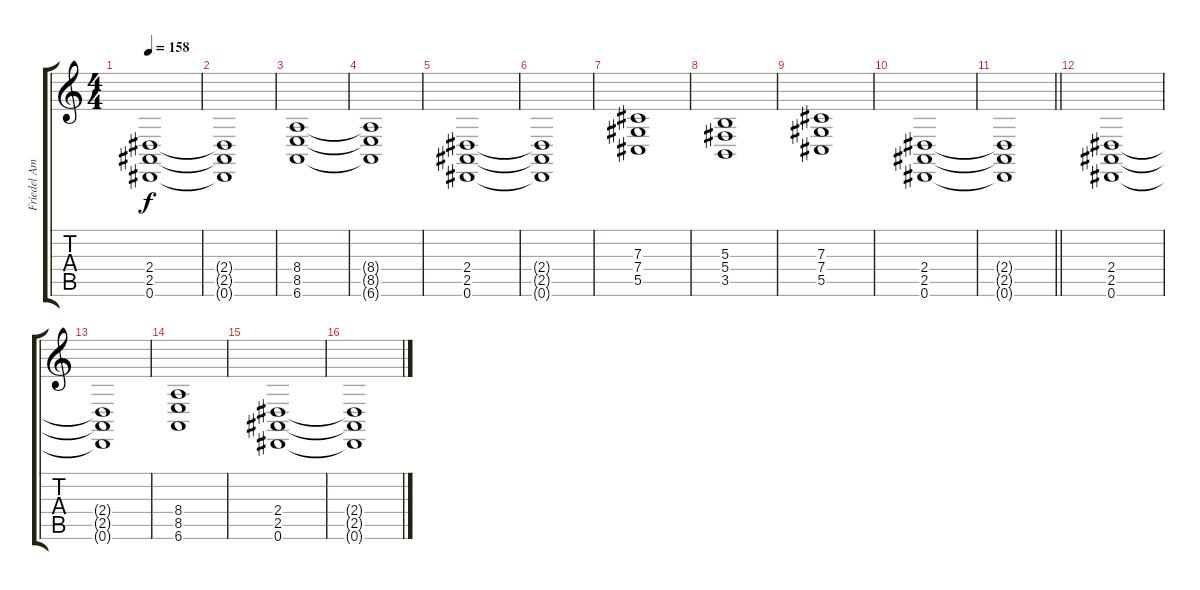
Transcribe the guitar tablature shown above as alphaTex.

\track ("Friedel Amon" "Friedel Am") {instrument stringensemble1}
\staff {score tabs}
\tuning (Eb4 Bb3 Gb3 Db3 Ab2 Eb2) {hide}
\ts (4 4)
\tempo 158
\clef g2
\ks c
(2.4 2.5 0.6).1{dy f} |
(2.4{t} 2.5{t} 0.6{t}).1 |
(8.4 8.5 6.6).1 |
(8.4{t} 8.5{t} 6.6{t}).1 |
(2.4 2.5 0.6).1 |
(2.4{t} 2.5{t} 0.6{t}).1 |
(7.3 7.4 5.5).1 |
(5.3 5.4 3.5).1 |
(7.3 7.4 5.5).1 |
(2.4 2.5 0.6).1 |
\barLineRight lightlight
(2.4{t} 2.5{t} 0.6{t}).1 |
\section ("" "")
(2.4 2.5 0.6).1 |
(2.4{t} 2.5{t} 0.6{t}).1 |
(8.4 8.5 6.6).1 |
(2.4 2.5 0.6).1 |
(2.4{t} 2.5{t} 0.6{t}).1
